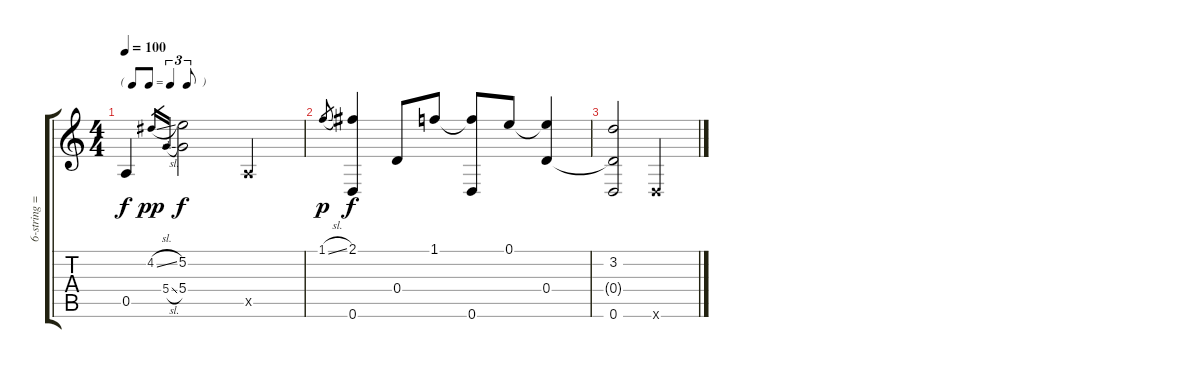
\track ("6-string = D" "6-string =") {instrument electricguitarmuted}
\staff {score tabs}
\tuning (E4 B3 G3 D3 A2 D2) {hide}
\ts (4 4)
\tf triplet8th
\tempo 100
\clef g2
\ks c
0.5.4{dy f} 4.2{sl}.16{gr dy pp} 5.4{sl}.16{gr} (5.2 5.4).2{dy f} 0.5{x}.4 |
1.1{sl}.8{gr dy p} (2.1 0.6).4{dy f} 0.4.8 1.1.8 (1.1{t} 0.6).8 0.1.8 (0.1{t} 0.4).4 |
(3.2 0.4{t} 0.6).2 0.6{x}.2{txt ""}
